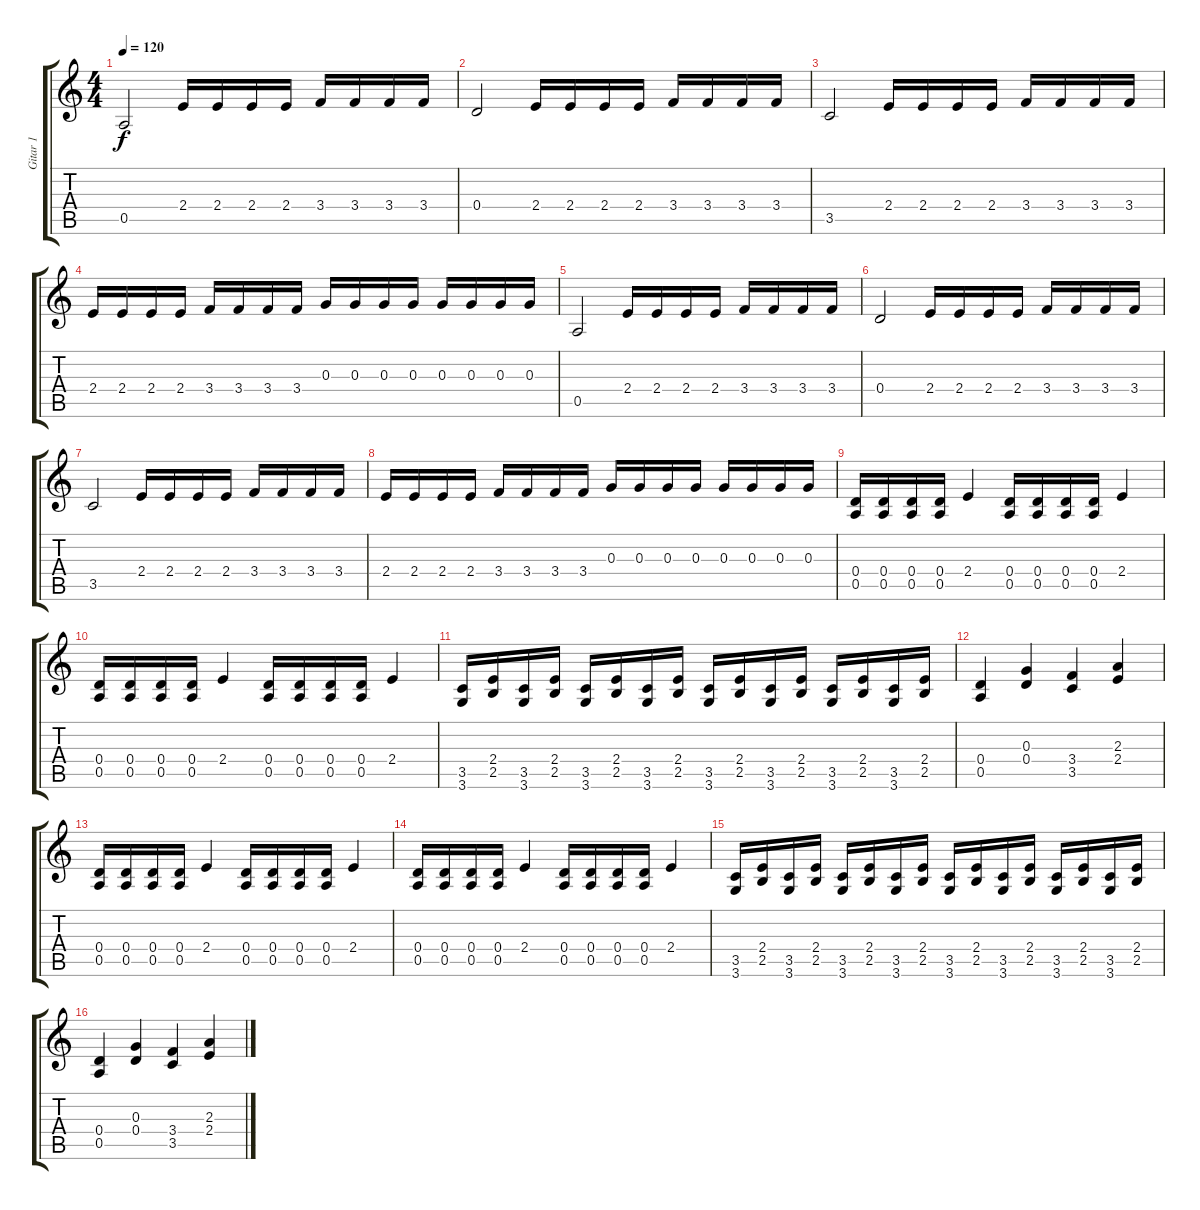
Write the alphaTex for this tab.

\track ("Gitar 1" "Gitar 1") {instrument distortionguitar}
\staff {score tabs}
\tuning (E4 B3 G3 D3 A2 E2) {hide}
\ts (4 4)
\tempo 120
\clef g2
\ks c
0.5.2{dy f} 2.4.16 2.4.16 2.4.16 2.4.16 3.4.16 3.4.16 3.4.16 3.4.16 |
0.4.2 2.4.16 2.4.16 2.4.16 2.4.16 3.4.16 3.4.16 3.4.16 3.4.16 |
3.5.2 2.4.16 2.4.16 2.4.16 2.4.16 3.4.16 3.4.16 3.4.16 3.4.16 |
2.4.16 2.4.16 2.4.16 2.4.16 3.4.16 3.4.16 3.4.16 3.4.16 0.3.16 0.3.16 0.3.16 0.3.16 0.3.16 0.3.16 0.3.16 0.3.16 |
0.5.2 2.4.16 2.4.16 2.4.16 2.4.16 3.4.16 3.4.16 3.4.16 3.4.16 |
0.4.2 2.4.16 2.4.16 2.4.16 2.4.16 3.4.16 3.4.16 3.4.16 3.4.16 |
3.5.2 2.4.16 2.4.16 2.4.16 2.4.16 3.4.16 3.4.16 3.4.16 3.4.16 |
2.4.16 2.4.16 2.4.16 2.4.16 3.4.16 3.4.16 3.4.16 3.4.16 0.3.16 0.3.16 0.3.16 0.3.16 0.3.16 0.3.16 0.3.16 0.3.16 |
(0.4 0.5).16 (0.4 0.5).16 (0.4 0.5).16 (0.4 0.5).16 2.4.4 (0.4 0.5).16 (0.4 0.5).16 (0.4 0.5).16 (0.4 0.5).16 2.4.4 |
(0.4 0.5).16 (0.4 0.5).16 (0.4 0.5).16 (0.4 0.5).16 2.4.4 (0.4 0.5).16 (0.4 0.5).16 (0.4 0.5).16 (0.4 0.5).16 2.4.4 |
(3.5 3.6).16 (2.4 2.5).16 (3.5 3.6).16 (2.4 2.5).16 (3.5 3.6).16 (2.4 2.5).16 (3.5 3.6).16 (2.4 2.5).16 (3.5 3.6).16 (2.4 2.5).16 (3.5 3.6).16 (2.4 2.5).16 (3.5 3.6).16 (2.4 2.5).16 (3.5 3.6).16 (2.4 2.5).16 |
(0.4 0.5).4 (0.3 0.4).4 (3.4 3.5).4 (2.3 2.4).4 |
(0.4 0.5).16 (0.4 0.5).16 (0.4 0.5).16 (0.4 0.5).16 2.4.4 (0.4 0.5).16 (0.4 0.5).16 (0.4 0.5).16 (0.4 0.5).16 2.4.4 |
(0.4 0.5).16 (0.4 0.5).16 (0.4 0.5).16 (0.4 0.5).16 2.4.4 (0.4 0.5).16 (0.4 0.5).16 (0.4 0.5).16 (0.4 0.5).16 2.4.4 |
(3.5 3.6).16 (2.4 2.5).16 (3.5 3.6).16 (2.4 2.5).16 (3.5 3.6).16 (2.4 2.5).16 (3.5 3.6).16 (2.4 2.5).16 (3.5 3.6).16 (2.4 2.5).16 (3.5 3.6).16 (2.4 2.5).16 (3.5 3.6).16 (2.4 2.5).16 (3.5 3.6).16 (2.4 2.5).16 |
(0.4 0.5).4 (0.3 0.4).4 (3.4 3.5).4 (2.3 2.4).4
